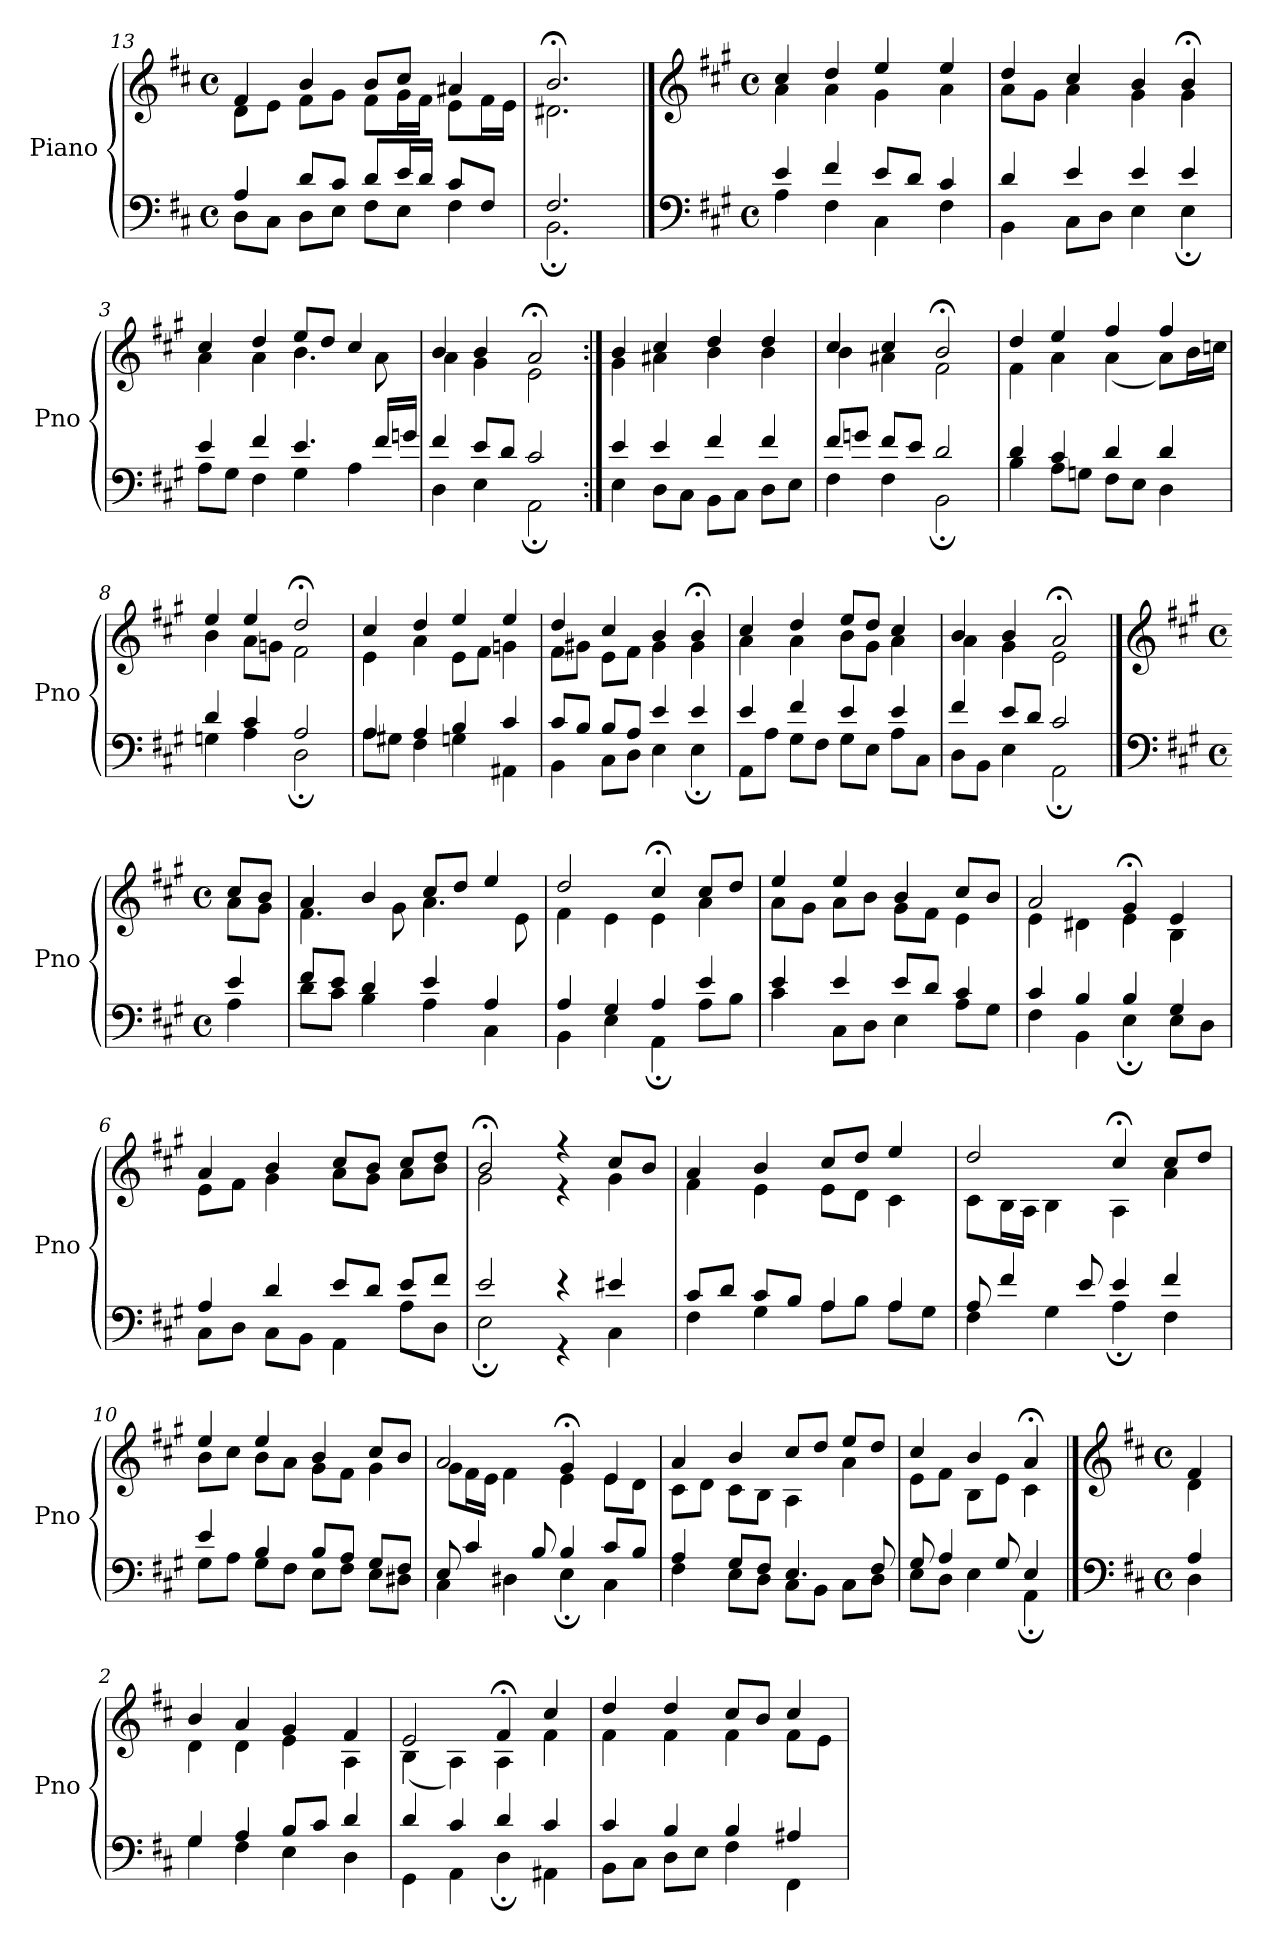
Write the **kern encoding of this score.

**kern	**kern
*part1	*part1
*staff2	*staff1
*I"Piano	*
*I'Pno	*
*clefF4	*clefG2
*k[f#c#]	*k[f#c#]
*M4/4	*M4/4
*met(c)	*met(c)
=13	=13
*^	*^
4A/	8D\L	4f#/	8d\L
.	8C#\J	.	8e\J
8d/L	8D\L	4b/	8f#\L
8c#/J	8E\J	.	8g\J
8d/L	8F#\L	8b/L	8f#\L
16e/L	8E\J	8cc#/J	16g\L
16d/JJ	.	.	16f#\JJ
8c#/L	4F#\	4a#X/	8e\L
8F#/J	.	.	16f#\L
.	.	.	16e\JJ
=14	=14	=14	=14
2.F#/	2.BB;\	2.b;</	2.d#X\
==1	==1	==1	==1
*clefF4	*	*clefG2	*
*k[f#c#g#]	*	*k[f#c#g#]	*
*M4/4	*	*M4/4	*
*met(c)	*	*met(c)	*
4e/	4A\	4cc#/	4a\
4f#/	4F#\	4dd/	4a\
8e/L	4C#\	4ee/	4g#\
8d/J	.	.	.
4c#/	4F#\	4ee/	4a\
=2	=2	=2	=2
4d/	4BB\	4dd/	8a\L
.	.	.	8g#\J
4e/	8C#\L	4cc#/	4a\
.	8D\J	.	.
4e/	4E\	4b/	4g#\
4e/	4E;\	4b;</	4g#\
=3	=3	=3	=3
4e/	8A\L	4cc#/	4a\
.	8G#\J	.	.
4f#/	4F#\	4dd/	4a\
4.e/	4G#\	8ee/L	4.b\
.	.	8dd/J	.
.	4A\	4cc#/	.
16f#/LL	.	.	8a\
16gn/JJ	.	.	.
=4	=4	=4	=4
4f#/	4D\	4b/	4a\
8e/L	4E\	4b/	4g#\
8d/J	.	.	.
2c#/	2AA;\	2a;</	2e\
=5:|!	=5:|!	=5:|!	=5:|!
4e/	4E\	4b/	4g#\
4e/	8D\L	4cc#/	4a#X\
.	8C#\J	.	.
4f#/	8BB\L	4dd/	4b\
.	8C#\J	.	.
4f#/	8D\L	4dd/	4b\
.	8E\J	.	.
=6	=6	=6	=6
8f#/L	4F#\	4cc#/	4b\
8gn/J	.	.	.
8f#/L	4F#\	4cc#/	4a#X\
8e/J	.	.	.
2d/	2BB;\	2b;</	2f#\
=7	=7	=7	=7
4d/	4B\	4dd/	4f#\
4c#/	8A\L	4ee/	4a\
.	8Gn\J	.	.
4d/	8F#\L	4ff#/	(<4a\
.	8E\J	.	.
4d/	4D\	4ff#/	8a\L)
.	.	.	16b\L
.	.	.	16ccn\JJ
=8	=8	=8	=8
4d/	4Gn\	4ee/	4b\
4c#/	4A\	4ee/	8a\L
.	.	.	8gn\J
2A/	2D;\	2dd;</	2f#\
=9	=9	=9	=9
4A/	8A\L	4cc#/	4e\
.	8G#X\J	.	.
4A/	4F#\	4dd/	4a\
4B/	4Gn\	4ee/	8e\L
.	.	.	8f#\J
4c#/	4AA#X\	4ee/	4gn\
=10	=10	=10	=10
8c#/L	4BB\	4dd/	8f#\L
8B/J	.	.	8g#X\J
8B/L	8C#\L	4cc#/	8e\L
8A/J	8D\J	.	8f#\J
4e/	4E\	4b/	4g#\
4e/	4E;\	4b;</	4g#\
=11	=11	=11	=11
4e/	8AA\L	4cc#/	4a\
.	8A\J	.	.
4f#/	8G#\L	4dd/	4a\
.	8F#\J	.	.
4e/	8G#\L	8ee/L	8b\L
.	8E\J	8dd/J	8g#\J
4e/	8A\L	4cc#/	4a\
.	8C#\J	.	.
=12	=12	=12	=12
4f#/	8D\L	4b/	4a\
.	8BB\J	.	.
8e/L	4E\	4b/	4g#\
8d/J	.	.	.
2c#/	2AA;\	2a;</	2e\
==1	==1	==1	==1
*clefF4	*	*clefG2	*
*k[f#c#g#]	*	*k[f#c#g#]	*
*M4/4	*	*M4/4	*
*met(c)	*	*met(c)	*
4e/	4A\	8cc#/L	8a\L
.	.	8b/J	8g#\J
=2	=2	=2	=2
8f#/L	8d\L	4a/	4.f#\
8e/J	8c#\J	.	.
4d/	4B\	4b/	.
.	.	.	8g#\
4e/	4A\	8cc#/L	4.a\
.	.	8dd/J	.
4A/	4C#\	4ee/	.
.	.	.	8e\
=3	=3	=3	=3
4A/	4BB\	2dd/	4f#\
4G#/	4E\	.	4e\
4A/	4AA;\	4cc#;</	4e\
4e/	8A\L	8cc#/L	4a\
.	8B\J	8dd/J	.
=4	=4	=4	=4
4e/	4c#\	4ee/	8a\L
.	.	.	8g#\J
4e/	8C#\L	4ee/	8a\L
.	8D\J	.	8b\J
8e/L	4E\	4b/	8g#\L
8d/J	.	.	8f#\J
4c#/	8A\L	8cc#/L	4e\
.	8G#\J	8b/J	.
=5	=5	=5	=5
4c#/	4F#\	2a/	4e\
4B/	4BB\	.	4d#X\
4B/	4E;\	4g#;</	4e\
4G#/	8E\L	4e/	4B\
.	8D\J	.	.
=6	=6	=6	=6
4A/	8C#\L	4a/	8e\L
.	8D\J	.	8f#\J
4d/	8C#\L	4b/	4g#\
.	8BB\J	.	.
8e/L	4AA\	8cc#/L	8a\L
8d/J	.	8b/J	8g#\J
8e/L	8A\L	8cc#/L	8a\L
8f#/J	8D\J	8dd/J	8b\J
=7	=7	=7	=7
2e/	2E;\	2b;</	2g#\
4r	4r	4r	4r
4e#X/	4C#\	8cc#/L	4g#\
.	.	8b/J	.
=8	=8	=8	=8
8c#/L	4F#\	4a/	4f#\
8d/J	.	.	.
8c#/L	4G#\	4b/	4e\
8B/J	.	.	.
4A/	8A\L	8cc#/L	8e\L
.	8B\J	8dd/J	8d\J
4A/	8A\L	4ee/	4c#\
.	8G#\J	.	.
=9	=9	=9	=9
8A/	4F#\	2dd/	8c#\L
4f#/	.	.	16B\L
.	.	.	16A\JJ
.	4G#\	.	4B\
8e/	.	.	.
4e/	4A;\	4cc#;</	4A\
4f#/	4F#\	8cc#/L	4a\
.	.	8dd/J	.
=10	=10	=10	=10
4e/	8G#\L	4ee/	8b\L
.	8A\J	.	8cc#\J
4B/	8G#\L	4ee/	8b\L
.	8F#\J	.	8a\J
8B/L	8E\L	4b/	8g#\L
8A/J	8F#\J	.	8f#\J
8G#/L	8E\L	8cc#/L	4g#\
8F#/J	8D#X\J	8b/J	.
=11	=11	=11	=11
8E/	4C#\	2a/	8g#\L
4c#/	.	.	16f#\L
.	.	.	16e\JJ
.	4D#X\	.	4f#\
8B/	.	.	.
4B/	4E;\	4g#;</	4e\
8c#/L	4C#\	4e/	8e\L
8B/J	.	.	8d\J
=12	=12	=12	=12
4A/	4F#\	4a/	8c#\L
.	.	.	8d\J
8G#/L	8E\L	4b/	8c#\L
8F#/J	8D\J	.	8B\J
4.E/	8C#\L	8cc#/L	4A\
.	8BB\J	8dd/J	.
.	8C#\L	8ee/L	4a\
8F#/	8D\J	8dd/J	.
=13	=13	=13	=13
8G#/	8E\L	4cc#/	8e\L
4A/	8D\J	.	8f#\J
.	4E\	4b/	8B\L
8G#/	.	.	8e\J
4E/	4AA;\	4a;</	4c#\
==1	==1	==1	==1
*clefF4	*	*clefG2	*
*k[f#c#]	*	*k[f#c#]	*
*M4/4	*	*M4/4	*
*met(c)	*	*met(c)	*
4A/	4D\	4f#/	4d\
=2	=2	=2	=2
4G/	4G\	4b/	4d\
4A/	4F#\	4a/	4d\
8B/L	4E\	4g/	4e\
8c#/J	.	.	.
4d/	4D\	4f#/	4A\
=3	=3	=3	=3
4d/	4GG\	2e/	(<4B\
4c#/	4AA\	.	4A\)
4d/	4D;\	4f#;</	4A\
4c#/	4AA#X\	4cc#/	4f#\
=4	=4	=4	=4
4c#/	8BB\L	4dd/	4f#\
.	8C#\J	.	.
4B/	8D\L	4dd/	4f#\
.	8E\J	.	.
4B/	4F#\	8cc#/L	4f#\
.	.	8b/J	.
4A#X/	4FF#\	4cc#/	8f#\L
.	.	.	8e\J
*v	*v	*	*
*	*v	*v
=	=
*-	*-
